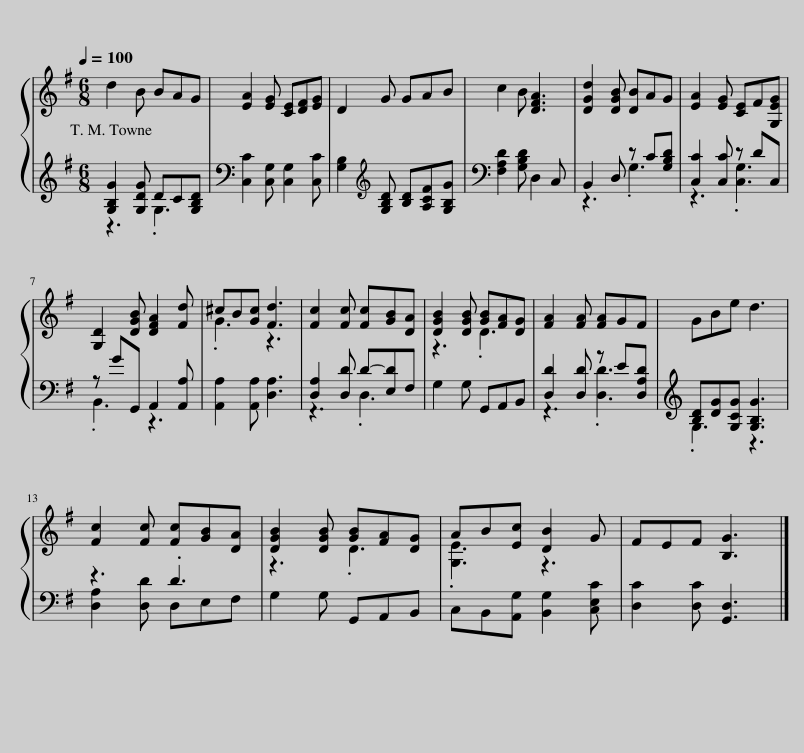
X:1
%%score { ( 1 4 ) | ( 2 3 ) }
L:1/8
Q:1/4=100
M:6/8
I:linebreak $
K:G
V:1 treble
V:4 treble
V:2 treble
V:3 treble
V:1
 d2 B BAG | [EA]2 [EG] [CE][DF][EG] | D2 G GAB | c2 B [DFA]3 | [DGd]2 [DGB] [DB]AG | %5
 [EA]2 [EG] [CE]F[G,EG] |$ [G,D]2 [DGB] [DFA]2 [Fd] | ^cB[Gc] [Fd]3 | [Fc]2 [Fc] [Fc][GB][DA] | [DGB]2 [DGB] [GB][FA][DG] | %10
 [FA]2 [FA] [FA]GF | GBe d3 |$ [Fc]2 [Fc] [Fc][GB][DA] | [DGB]2 [DGB] [GB][FA][DG] | AB[Ec] [DB]2 G | %15
 FEF [B,G]3 |] %16
V:2
 [G,B,G]2 [G,DG] DC[G,B,D] | [C,C]2 [C,G,] [C,G,]2 [C,C] | [G,B,]2[K:treble] [G,B,D] [B,D][A,CF][G,B,G] | [F,A,D]2 [G,B,D] D,2 C, | B,,2 D, z C[G,B,D] | %5
 [C,C]2 [C,C] z DC, |$ z GG,, A,,2 [A,,A,] | [A,,A,]2 [A,,A,] [D,A,]3 | [D,A,]2 [D,D] D-[E,D]F, | G,2 G, G,,A,,B,, | %10
 [D,D]2 [D,D] z E[D,A,D] | [B,D][DG][G,CG] [G,B,G]3 |$ z3 .D3 | G,2 G, G,,A,,B,, | C,B,,[A,,G,] [B,,G,]2 [C,E,C] | %15
 [D,C]2 [D,C] [G,,D,]3 |] %16
V:3
 z3 .G,3 | x6 | x2[K:treble] x4 | x6 | z3 .G,3 | %5
 z3 .[C,G,]3 |$ .B,,3 z3 | x6 | z3 .D,3 | x6 | %10
 z3 .[D,D]3 | .G,3 z3 |$ [D,A,]2 [D,D] D,E,F, | x6 | x6 | %15
 x6 |] %16
V:4
 x6 | x6 | x6 | x6 | x6 | %5
 x6 |$ x6 | .G3 z3 | x6 | z3 .D3 | %10
 x6 | x6 |$ x6 | z3 .D3 | .[G,E]3 z3 | %15
 x6 |] %16
